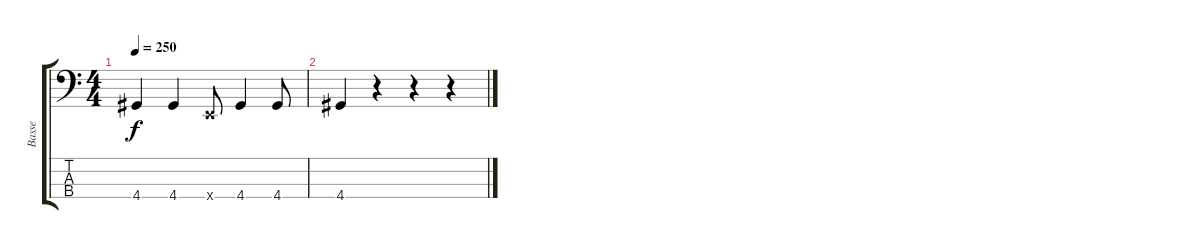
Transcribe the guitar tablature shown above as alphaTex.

\track ("Basse" "Basse") {instrument electricbasspick}
\staff {score tabs}
\tuning (G2 D2 A1 E1) {hide}
\ts (4 4)
\tempo 250
\clef f4
\ks c
4.4.4{dy f} 4.4.4 0.4{x}.8 4.4.4 4.4.8 |
4.4.4 r.4 r.4 r.4
